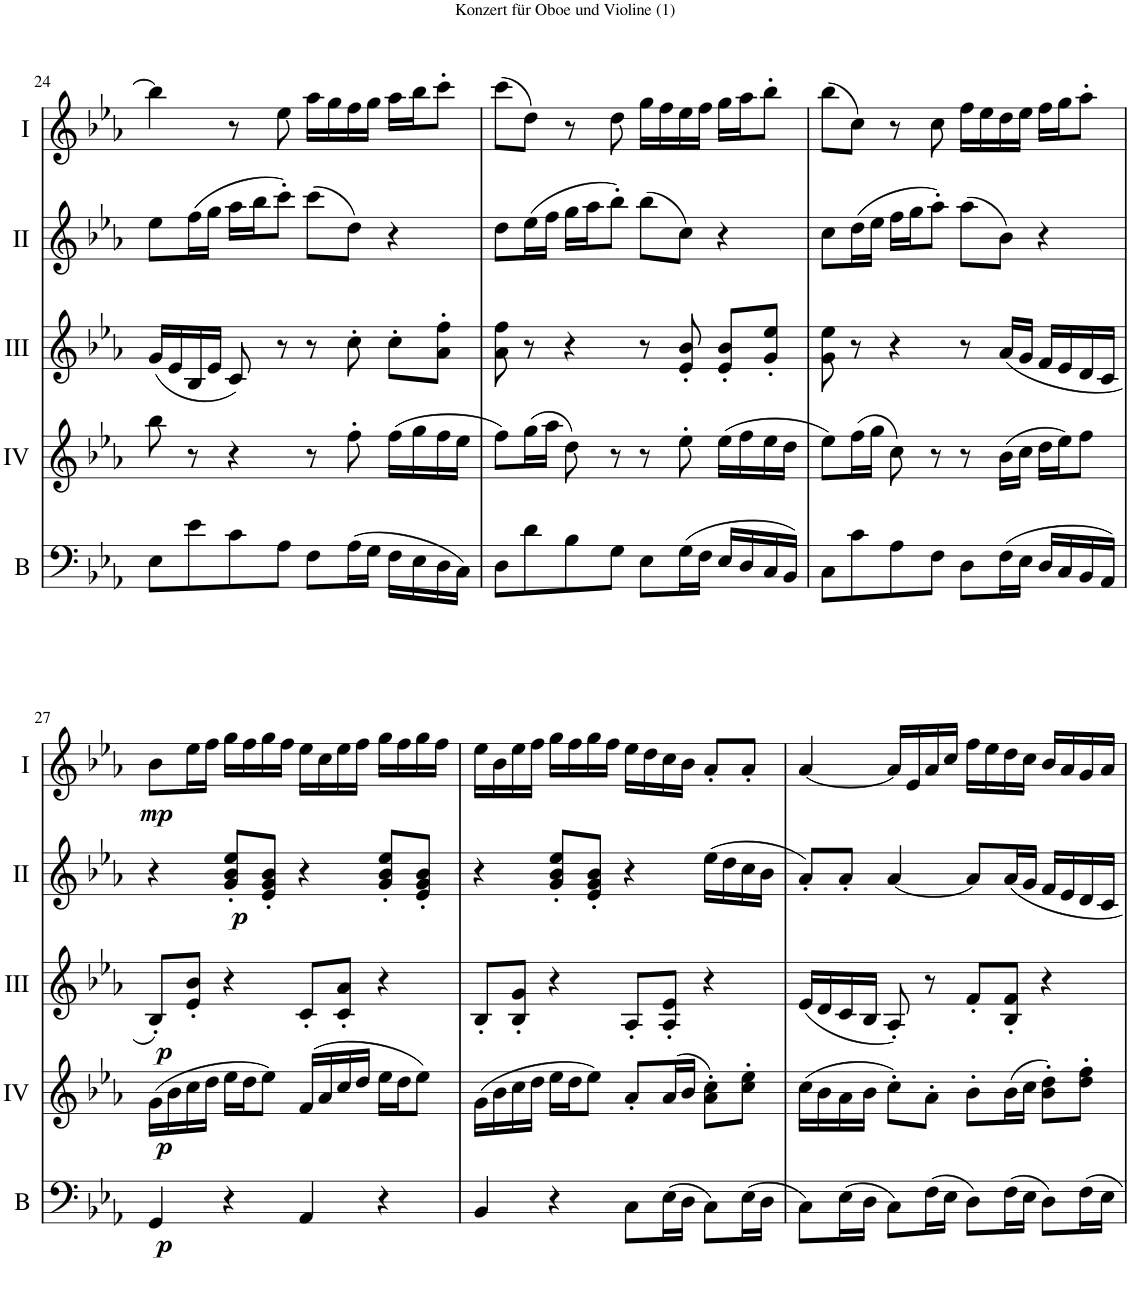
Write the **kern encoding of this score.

**kern	**dynam	**kern	**dynam	**kern	**dynam	**kern	**dynam	**kern	**dynam
*part5	*part5	*part4	*part4	*part3	*part3	*part2	*part2	*part1	*part1
*staff5	*staff5	*staff4	*staff4	*staff3	*staff3	*staff2	*staff2	*staff1	*staff1
*I"Basson	*	*I"Acc. 1	*	*I"Acc. 3	*	*I"Acc. 2	*	*I"Acc. 1	*
*I'B	*	*	*	*	*	*	*	*	*
!!LO:PB:g=z
*clefF4	*	*clefG2	*	*clefG2	*	*clefG2	*	*clefG2	*
*Trd7c12	*	*Trd7c12	*	*	*	*	*	*	*
*k[b-e-a-]	*	*k[b-e-a-]	*	*k[b-e-a-]	*	*k[b-e-a-]	*	*k[b-e-a-]	*
*M4/4	*	*M4/4	*	*M4/4	*	*M4/4	*	*M4/4	*
*met(c)	*	*met(c)	*	*met(c)	*	*met(c)	*	*met(c)	*
=24	=24	=24	=24	=24	=24	=24	=24	=24	=24
8E-\L	.	8bb-\	.	(16g/LL	.	8ee-\L	.	4bb-\]	.
.	.	.	.	16e-/	.	.	.	.	.
8e-\	.	8r	.	16B-/	.	(16ff\L	.	.	.
.	.	.	.	16e-/JJ	.	16gg\JJ	.	.	.
8c\	.	4r	.	8c/)	.	16aa-\LL	.	8r	.
.	.	.	.	.	.	16bb-\J	.	.	.
8A-\J	.	.	.	8r	.	8ccc'\J)	.	8ee-\	.
8F\L	.	8r	.	8r	.	(8ccc\L	.	16aa-\LL	.
.	.	.	.	.	.	.	.	16gg\	.
(16A-\L	.	8ff'\	.	8cc'\	.	8dd\J)	.	16ff\	.
16G\JJ	.	.	.	.	.	.	.	16gg\JJ	.
16F\LL	.	(16ff\LL	.	8cc'\L	.	4r	.	16aa-\LL	.
16E-\	.	16gg\	.	.	.	.	.	16bb-\J	.
16D\	.	16ff\	.	8a-\' 8ff\'J	.	.	.	8ccc'\J	.
16C\JJ)	.	16ee-\JJ	.	.	.	.	.	.	.
=25	=25	=25	=25	=25	=25	=25	=25	=25	=25
8D\L	.	8ff\L)	.	8a-\ 8ff\	.	8dd\L	.	(8ccc\L	.
8d\	.	(16gg\L	.	8r	.	(16ee-\L	.	8dd\J)	.
.	.	16aa-\JJ	.	.	.	16ff\JJ	.	.	.
8B-\	.	8dd\)	.	4r	.	16gg\LL	.	8r	.
.	.	.	.	.	.	16aa-\J	.	.	.
8G\J	.	8r	.	.	.	8bb-'\J)	.	8dd\	.
8E-\L	.	8r	.	8r	.	(8bb-\L	.	16gg\LL	.
.	.	.	.	.	.	.	.	16ff\	.
(16G\L	.	8ee-'\	.	8e-/' 8b-/'	.	8cc\J)	.	16ee-\	.
16F\JJ	.	.	.	.	.	.	.	16ff\JJ	.
16E-/LL	.	(16ee-\LL	.	8e-/' 8b-/'L	.	4r	.	16gg\LL	.
16D/	.	16ff\	.	.	.	.	.	16aa-\J	.
16C/	.	16ee-\	.	8g/' 8ee-/'J	.	.	.	8bb-'\J	.
16BB-/JJ)	.	16dd\JJ	.	.	.	.	.	.	.
=26	=26	=26	=26	=26	=26	=26	=26	=26	=26
8C\L	.	8ee-\L)	.	8g\ 8ee-\	.	8cc\L	.	(8bb-\L	.
8c\	.	(16ff\L	.	8r	.	(16dd\L	.	8cc\J)	.
.	.	16gg\JJ	.	.	.	16ee-\JJ	.	.	.
8A-\	.	8cc\)	.	4r	.	16ff\LL	.	8r	.
.	.	.	.	.	.	16gg\J	.	.	.
8F\J	.	8r	.	.	.	8aa-'\J)	.	8cc\	.
8D\L	.	8r	.	8r	.	(8aa-\L	.	16ff\LL	.
.	.	.	.	.	.	.	.	16ee-\	.
(16F\L	.	(16b-\LL	.	(16a-/LL	.	8b-\J)	.	16dd\	.
16E-\JJ	.	16cc\JJ	.	16g/JJ	.	.	.	16ee-\JJ	.
16D/LL	.	16dd\LL	.	16f/LL	.	4r	.	16ff\LL	.
16C/	.	16ee-\J)	.	16e-/	.	.	.	16gg\J	.
16BB-/	.	8ff\J	.	16d/	.	.	.	8aa-'\J	.
16AA-/JJ)	.	.	.	16c/JJ	.	.	.	.	.
!!LO:LB:g=z
=27	=27	=27	=27	=27	=27	=27	=27	=27	=27
!	!LO:DY:b	!	!LO:DY:b	!	!LO:DY:b	!	!	!	!LO:DY:b
4GG/	p	(16g\LL	p	8B-'/L)	p	4r	.	8b-\L	mp
.	.	16b-\	.	.	.	.	.	.	.
.	.	16cc\	.	8e-/' 8b-/'J	.	.	.	16ee-\L	.
.	.	16dd\JJ	.	.	.	.	.	16ff\JJ	.
!	!	!	!	!	!	!	!LO:DY:b	!	!
4r	.	16ee-\LL	.	4r	.	8g/' 8b-/' 8ee-/'L	p	16gg\LL	.
.	.	16dd\J	.	.	.	.	.	16ff\	.
.	.	8ee-\J)	.	.	.	8e-/' 8g/' 8b-/'J	.	16gg\	.
.	.	.	.	.	.	.	.	16ff\JJ	.
4AA-/	.	(16f/LL	.	8c'/L	.	4r	.	16ee-\LL	.
.	.	16a-/	.	.	.	.	.	16cc\	.
.	.	16cc/	.	8c/' 8a-/'J	.	.	.	16ee-\	.
.	.	16dd/JJ	.	.	.	.	.	16ff\JJ	.
4r	.	16ee-\LL	.	4r	.	8g/' 8b-/' 8ee-/'L	.	16gg\LL	.
.	.	16dd\J	.	.	.	.	.	16ff\	.
.	.	8ee-\J)	.	.	.	8e-/' 8g/' 8b-/'J	.	16gg\	.
.	.	.	.	.	.	.	.	16ff\JJ	.
=28	=28	=28	=28	=28	=28	=28	=28	=28	=28
4BB-/	.	(16g\LL	.	8B-'/L	.	4r	.	16ee-\LL	.
.	.	16b-\	.	.	.	.	.	16b-\	.
.	.	16cc\	.	8B-/' 8g/'J	.	.	.	16ee-\	.
.	.	16dd\JJ	.	.	.	.	.	16ff\JJ	.
4r	.	16ee-\LL	.	4r	.	8g/' 8b-/' 8ee-/'L	.	16gg\LL	.
.	.	16dd\J	.	.	.	.	.	16ff\	.
.	.	8ee-\J)	.	.	.	8e-/' 8g/' 8b-/'J	.	16gg\	.
.	.	.	.	.	.	.	.	16ff\JJ	.
8C\L	.	8a-'/L	.	8A-'/L	.	4r	.	16ee-\LL	.
.	.	.	.	.	.	.	.	16dd\	.
(16E-\L	.	(16a-/L	.	8A-/' 8e-/'J	.	.	.	16cc\	.
16D\JJ	.	16b-/JJ	.	.	.	.	.	16b-\JJ	.
8C\L)	.	8a-\' 8cc\'L)	.	4r	.	(16ee-\LL	.	8a-'/L	.
.	.	.	.	.	.	16dd\	.	.	.
(16E-\L	.	8cc\' 8ee-\'J	.	.	.	16cc\	.	8a-'/J	.
16D\JJ	.	.	.	.	.	16b-\JJ	.	.	.
=29	=29	=29	=29	=29	=29	=29	=29	=29	=29
8C\L)	.	(16cc\LL	.	(16e-/LL	.	8a-'/L)	.	[4a-/	.
.	.	16b-\	.	16d/	.	.	.	.	.
(16E-\L	.	16a-\	.	16c/	.	8a-'/J	.	.	.
16D\JJ	.	16b-\JJ	.	16B-/JJ	.	.	.	.	.
8C\L)	.	8cc'\L)	.	8A-'/)	.	[4a-/	.	16a-/LL]	.
.	.	.	.	.	.	.	.	16e-/	.
(16F\L	.	8a-'\J	.	8r	.	.	.	16a-/	.
16E-\JJ	.	.	.	.	.	.	.	16cc/JJ	.
8D\L)	.	8b-'\L	.	8f'/L	.	8a-/L]	.	16ff\LL	.
.	.	.	.	.	.	.	.	16ee-\	.
(16F\L	.	(16b-\L	.	8B-/' 8f/'J	.	16a-/L	.	16dd\	.
16E-\JJ	.	16cc\JJ	.	.	.	16g/JJ	.	16cc\JJ	.
8D\L)	.	8b-\' 8dd\'L)	.	4r	.	16f/LL	.	16b-/LL	.
.	.	.	.	.	.	16e-/	.	16a-/	.
16F\L	.	8dd\' 8ff\'J	.	.	.	16d/	.	16g/	.
16E-\JJ	.	.	.	.	.	16c/JJ	.	16a-/JJ	.
=	=	=	=	=	=	=	=	=	=
*-	*-	*-	*-	*-	*-	*-	*-	*-	*-
